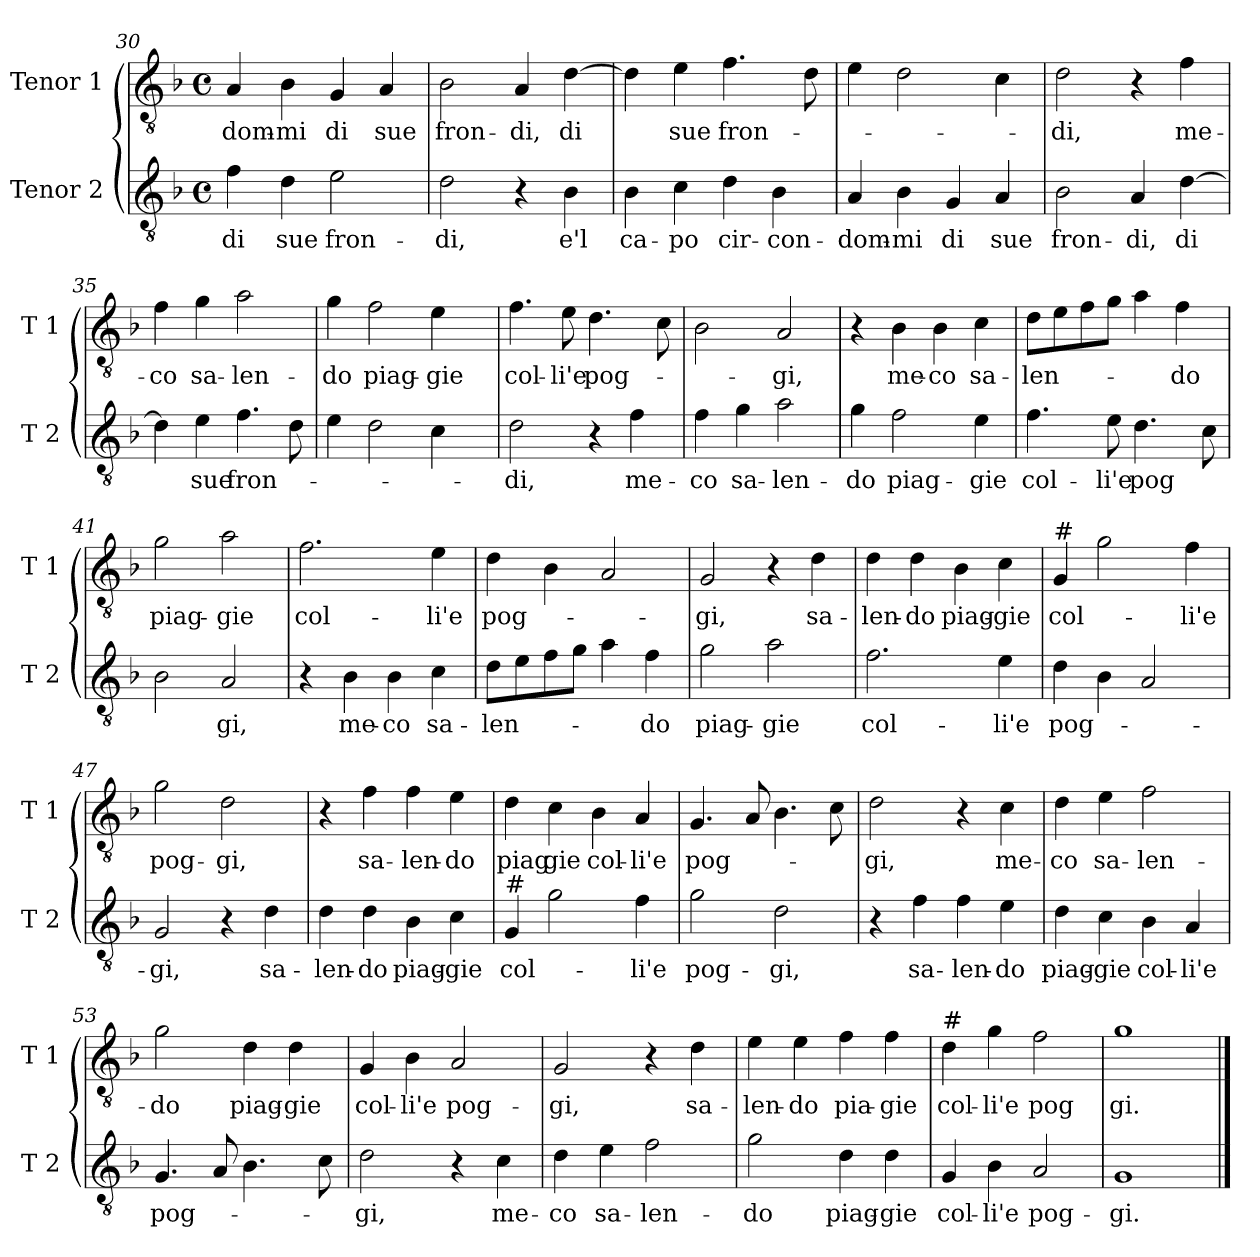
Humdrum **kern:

**kern	**text	**kern	**text
*part2	*part2	*part1	*part1
*staff2	*staff2	*staff1	*staff1
*I"Tenor 2	*	*I"Tenor 1	*
*I'T 2	*	*I'T 1	*
*clefGv2	*	*clefGv2	*
*k[b-]	*	*k[b-]	*
*F:	*	*F:	*
*M4/4	*	*M4/4	*
*met(c)	*	*met(c)	*
=30	=30	=30	=30
!	!LO:LY:b	!	!LO:LY:b
4f\	di	4A/	-dom-
!	!LO:LY:b	!	!LO:LY:b
4d\	sue	4B-\	-mi
!	!LO:LY:b	!	!LO:LY:b
2e\	fron-	4G/	di
!	!	!	!LO:LY:b
.	.	4A/	sue
!!LO:LB:g=z
=31	=31	=31	=31
!	!LO:LY:b	!	!LO:LY:b
2d\	-di,	2B-\	fron-
!	!	!	!LO:LY:b
4r	.	4A/	-di,
!	!LO:LY:b	!	!LO:LY:b
4B-\	e'l	[4d\	di
=32	=32	=32	=32
!	!LO:LY:b	!	!
4B-\	ca-	4d\]	.
!	!LO:LY:b	!	!LO:LY:b
4c\	-po	4e\	sue
!	!LO:LY:b	!	!LO:LY:b
4d\	cir-	4.f\	fron-
!	!LO:LY:b	!	!
4B-\	-con-	.	.
.	.	8d\	.
=33	=33	=33	=33
!	!LO:LY:b	!	!
4A/	-dom-	4e\	.
!	!LO:LY:b	!	!
4B-\	-mi	2d\	.
!	!LO:LY:b	!	!
4G/	di	.	.
!	!LO:LY:b	!	!
4A/	sue	4c\	.
=34	=34	=34	=34
!	!LO:LY:b	!	!LO:LY:b
2B-\	fron-	2d\	-di,
!	!LO:LY:b	!	!
4A/	-di,	4r	.
!	!LO:LY:b	!	!LO:LY:b
[4d\	di	4f\	me-
=35	=35	=35	=35
!	!	!	!LO:LY:b
4d\]	.	4f\	-co
!	!LO:LY:b	!	!LO:LY:b
4e\	sue	4g\	sa-
!	!LO:LY:b	!	!LO:LY:b
4.f\	fron-	2a\	-len-
8d\	.	.	.
!!LO:LB:g=z
=36	=36	=36	=36
!	!	!	!LO:LY:b
4e\	.	4g\	-do
!	!	!	!LO:LY:b
2d\	.	2f\	piag-
!	!	!	!LO:LY:b
4c\	.	4e\	-gie
=37	=37	=37	=37
!	!LO:LY:b	!	!LO:LY:b
2d\	-di,	4.f\	col-
!	!	!	!LO:LY:b
.	.	8e\	-li'e
!	!	!	!LO:LY:b
4r	.	4.d\	pog-
!	!LO:LY:b	!	!
4f\	me-	.	.
.	.	8c\	.
=38	=38	=38	=38
!	!LO:LY:b	!	!
4f\	-co	2B-\	.
!	!LO:LY:b	!	!
4g\	sa-	.	.
!	!LO:LY:b	!	!LO:LY:b
2a\	-len-	2A/	-gi,
=39	=39	=39	=39
!	!LO:LY:b	!	!
4g\	-do	4r	.
!	!LO:LY:b	!	!LO:LY:b
2f\	piag-	4B-\	me-
!	!	!	!LO:LY:b
.	.	4B-\	-co
!	!LO:LY:b	!	!LO:LY:b
4e\	-gie	4c\	sa-
=40	=40	=40	=40
!	!LO:LY:b	!	!LO:LY:b
4.f\	col-	8d\L	-len-
.	.	8e\	.
.	.	8f\	.
!	!LO:LY:b	!	!
8e\	-li'e	8g\J	.
!	!LO:LY:b	!	!
4.d\	pog	4a\	.
!	!	!	!LO:LY:b
.	.	4f\	-do
8c\	.	.	.
!!LO:LB:g=z
=41	=41	=41	=41
!	!	!	!LO:LY:b
2B-\	.	2g\	piag-
!	!LO:LY:b	!	!LO:LY:b
2A/	gi,	2a\	-gie
=42	=42	=42	=42
!	!	!	!LO:LY:b
4r	.	2.f\	col-
!	!LO:LY:b	!	!
4B-\	me-	.	.
!	!LO:LY:b	!	!
4B-\	-co	.	.
!	!LO:LY:b	!	!LO:LY:b
4c\	sa-	4e\	-li'e
=43	=43	=43	=43
!	!LO:LY:b	!	!LO:LY:b
8d\L	-len-	4d\	pog-
8e\	.	.	.
8f\	.	4B-\	.
8g\J	.	.	.
4a\	.	2A/	.
!	!LO:LY:b	!	!
4f\	-do	.	.
=44	=44	=44	=44
!	!LO:LY:b	!	!LO:LY:b
2g\	piag-	2G/	-gi,
!	!LO:LY:b	!	!
2a\	-gie	4r	.
!	!	!	!LO:LY:b
.	.	4d\	sa-
=45	=45	=45	=45
!	!LO:LY:b	!	!LO:LY:b
2.f\	col-	4d\	-len-
!	!	!	!LO:LY:b
.	.	4d\	-do
!	!	!	!LO:LY:b
.	.	4B-\	piag-
!	!LO:LY:b	!	!LO:LY:b
4e\	-li'e	4c\	-gie
=46	=46	=46	=46
!	!	!LO:TX:a:t=#	!
!	!LO:LY:b	!	!LO:LY:b
4d\	pog-	4G/	col-
4B-\	.	2g\	.
2A/	.	.	.
!	!	!	!LO:LY:b
.	.	4f\	-li'e
!!LO:LB:g=z
=47	=47	=47	=47
!	!LO:LY:b	!	!LO:LY:b
2G/	-gi,	2g\	pog-
!	!	!	!LO:LY:b
4r	.	2d\	-gi,
!	!LO:LY:b	!	!
4d\	sa-	.	.
=48	=48	=48	=48
!	!LO:LY:b	!	!
4d\	-len-	4r	.
!	!LO:LY:b	!	!LO:LY:b
4d\	-do	4f\	sa-
!	!LO:LY:b	!	!LO:LY:b
4B-\	piag-	4f\	-len-
!	!LO:LY:b	!	!LO:LY:b
4c\	-gie	4e\	-do
=49	=49	=49	=49
!LO:TX:a:t=#	!	!	!
!	!LO:LY:b	!	!LO:LY:b
4G/	col-	4d\	piag
!	!	!	!LO:LY:b
2g\	.	4c\	gie
!	!	!	!LO:LY:b
.	.	4B-\	col-
!	!LO:LY:b	!	!LO:LY:b
4f\	-li'e	4A/	-li'e
=50	=50	=50	=50
!	!LO:LY:b	!	!LO:LY:b
2g\	pog-	4.G/	pog-
.	.	8A/	.
!	!LO:LY:b	!	!
2d\	-gi,	4.B-\	.
.	.	8c\	.
=51	=51	=51	=51
!	!	!	!LO:LY:b
4r	.	2d\	-gi,
!	!LO:LY:b	!	!
4f\	sa-	.	.
!	!LO:LY:b	!	!
4f\	-len-	4r	.
!	!LO:LY:b	!	!LO:LY:b
4e\	-do	4c\	me-
=52	=52	=52	=52
!	!LO:LY:b	!	!LO:LY:b
4d\	piag-	4d\	-co
!	!LO:LY:b	!	!LO:LY:b
4c\	-gie	4e\	sa-
!	!LO:LY:b	!	!LO:LY:b
4B-\	col-	2f\	-len-
!	!LO:LY:b	!	!
4A/	-li'e	.	.
!!LO:LB:g=z
=53	=53	=53	=53
!	!LO:LY:b	!	!LO:LY:b
4.G/	pog-	2g\	-do
8A/	.	.	.
!	!	!	!LO:LY:b
4.B-\	.	4d\	piag-
!	!	!	!LO:LY:b
.	.	4d\	-gie
8c\	.	.	.
=54	=54	=54	=54
!	!LO:LY:b	!	!LO:LY:b
2d\	-gi,	4G/	col-
!	!	!	!LO:LY:b
.	.	4B-\	-li'e
!	!	!	!LO:LY:b
4r	.	2A/	pog-
!	!LO:LY:b	!	!
4c\	me-	.	.
=55	=55	=55	=55
!	!LO:LY:b	!	!LO:LY:b
4d\	-co	2G/	-gi,
!	!LO:LY:b	!	!
4e\	sa-	.	.
!	!LO:LY:b	!	!
2f\	-len-	4r	.
!	!	!	!LO:LY:b
.	.	4d\	sa-
=56	=56	=56	=56
!	!LO:LY:b	!	!LO:LY:b
2g\	-do	4e\	-len-
!	!	!	!LO:LY:b
.	.	4e\	-do
!	!LO:LY:b	!	!LO:LY:b
4d\	piag-	4f\	pia-
!	!LO:LY:b	!	!LO:LY:b
4d\	-gie	4f\	-gie
=57	=57	=57	=57
!	!	!LO:TX:a:t=#	!
!	!LO:LY:b	!	!LO:LY:b
4G/	col-	4d\	col-
!	!LO:LY:b	!	!LO:LY:b
4B-\	-li'e	4g\	-li'e
!	!LO:LY:b	!	!LO:LY:b
2A/	pog-	2f\	pog
=58	=58	=58	=58
!	!LO:LY:b	!	!LO:LY:b
1G	-gi.	1g	gi.
==	==	==	==
*-	*-	*-	*-
